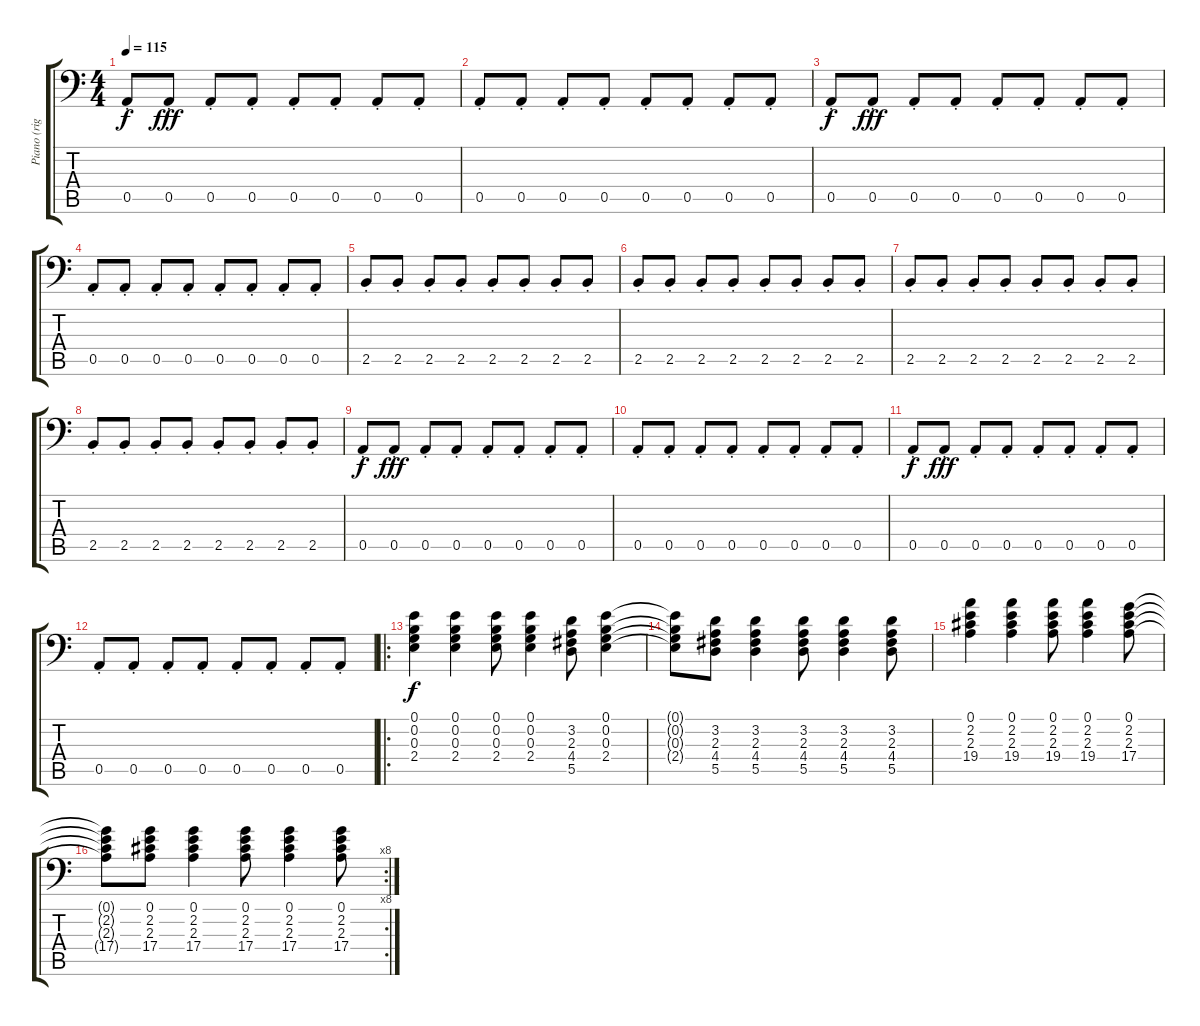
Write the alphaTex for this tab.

\track ("Piano (right hand)" "Piano (rig") {instrument brightacousticpiano}
\staff {score tabs}
\tuning (E4 B3 G3 D3 A2 C-1) {hide}
\ts (4 4)
\tempo 115
\clef f4
\ks c
0.5{st}.8{dy f} 0.5{st}.8{dy fff} 0.5{st}.8 0.5{st}.8 0.5{st}.8 0.5{st}.8 0.5{st}.8 0.5{st}.8 |
0.5{st}.8 0.5{st}.8 0.5{st}.8 0.5{st}.8 0.5{st}.8 0.5{st}.8 0.5{st}.8 0.5{st}.8 |
0.5{st}.8{dy f} 0.5{st}.8{dy fff} 0.5{st}.8 0.5{st}.8 0.5{st}.8 0.5{st}.8 0.5{st}.8 0.5{st}.8 |
0.5{st}.8 0.5{st}.8 0.5{st}.8 0.5{st}.8 0.5{st}.8 0.5{st}.8 0.5{st}.8 0.5{st}.8 |
2.5{st}.8 2.5{st}.8 2.5{st}.8 2.5{st}.8 2.5{st}.8 2.5{st}.8 2.5{st}.8 2.5{st}.8 |
2.5{st}.8 2.5{st}.8 2.5{st}.8 2.5{st}.8 2.5{st}.8 2.5{st}.8 2.5{st}.8 2.5{st}.8 |
2.5{st}.8 2.5{st}.8 2.5{st}.8 2.5{st}.8 2.5{st}.8 2.5{st}.8 2.5{st}.8 2.5{st}.8 |
2.5{st}.8 2.5{st}.8 2.5{st}.8 2.5{st}.8 2.5{st}.8 2.5{st}.8 2.5{st}.8 2.5{st}.8 |
0.5{st}.8{dy f} 0.5{st}.8{dy fff} 0.5{st}.8 0.5{st}.8 0.5{st}.8 0.5{st}.8 0.5{st}.8 0.5{st}.8 |
0.5{st}.8 0.5{st}.8 0.5{st}.8 0.5{st}.8 0.5{st}.8 0.5{st}.8 0.5{st}.8 0.5{st}.8 |
0.5{st}.8{dy f} 0.5{st}.8{dy fff} 0.5{st}.8 0.5{st}.8 0.5{st}.8 0.5{st}.8 0.5{st}.8 0.5{st}.8 |
0.5{st}.8 0.5{st}.8 0.5{st}.8 0.5{st}.8 0.5{st}.8 0.5{st}.8 0.5{st}.8 0.5{st}.8 |
\ro
(0.1 0.2 0.3 2.4).4{dy f} (0.1 0.2 0.3 2.4).4 (0.1 0.2 0.3 2.4).8 (0.1 0.2 0.3 2.4).4 (3.2 2.3 4.4 5.5).8 (0.1 0.2 0.3 2.4).4 |
(0.1{t} 0.2{t} 0.3{t} 2.4{t}).8 (3.2 2.3 4.4 5.5).8 (3.2 2.3 4.4 5.5).4 (3.2 2.3 4.4 5.5).8 (3.2 2.3 4.4 5.5).4 (3.2 2.3 4.4 5.5).8 |
(0.1 2.2 2.3 19.4).4 (0.1 2.2 2.3 19.4).4 (0.1 2.2 2.3 19.4).8 (0.1 2.2 2.3 19.4).4 (0.1 2.2 2.3 17.4).8 |
\rc 8
(0.1{t} 2.2{t} 2.3{t} 17.4{t}).8 (0.1 2.2 2.3 17.4).8 (0.1 2.2 2.3 17.4).4 (0.1 2.2 2.3 17.4).8 (0.1 2.2 2.3 17.4).4 (0.1 2.2 2.3 17.4).8
